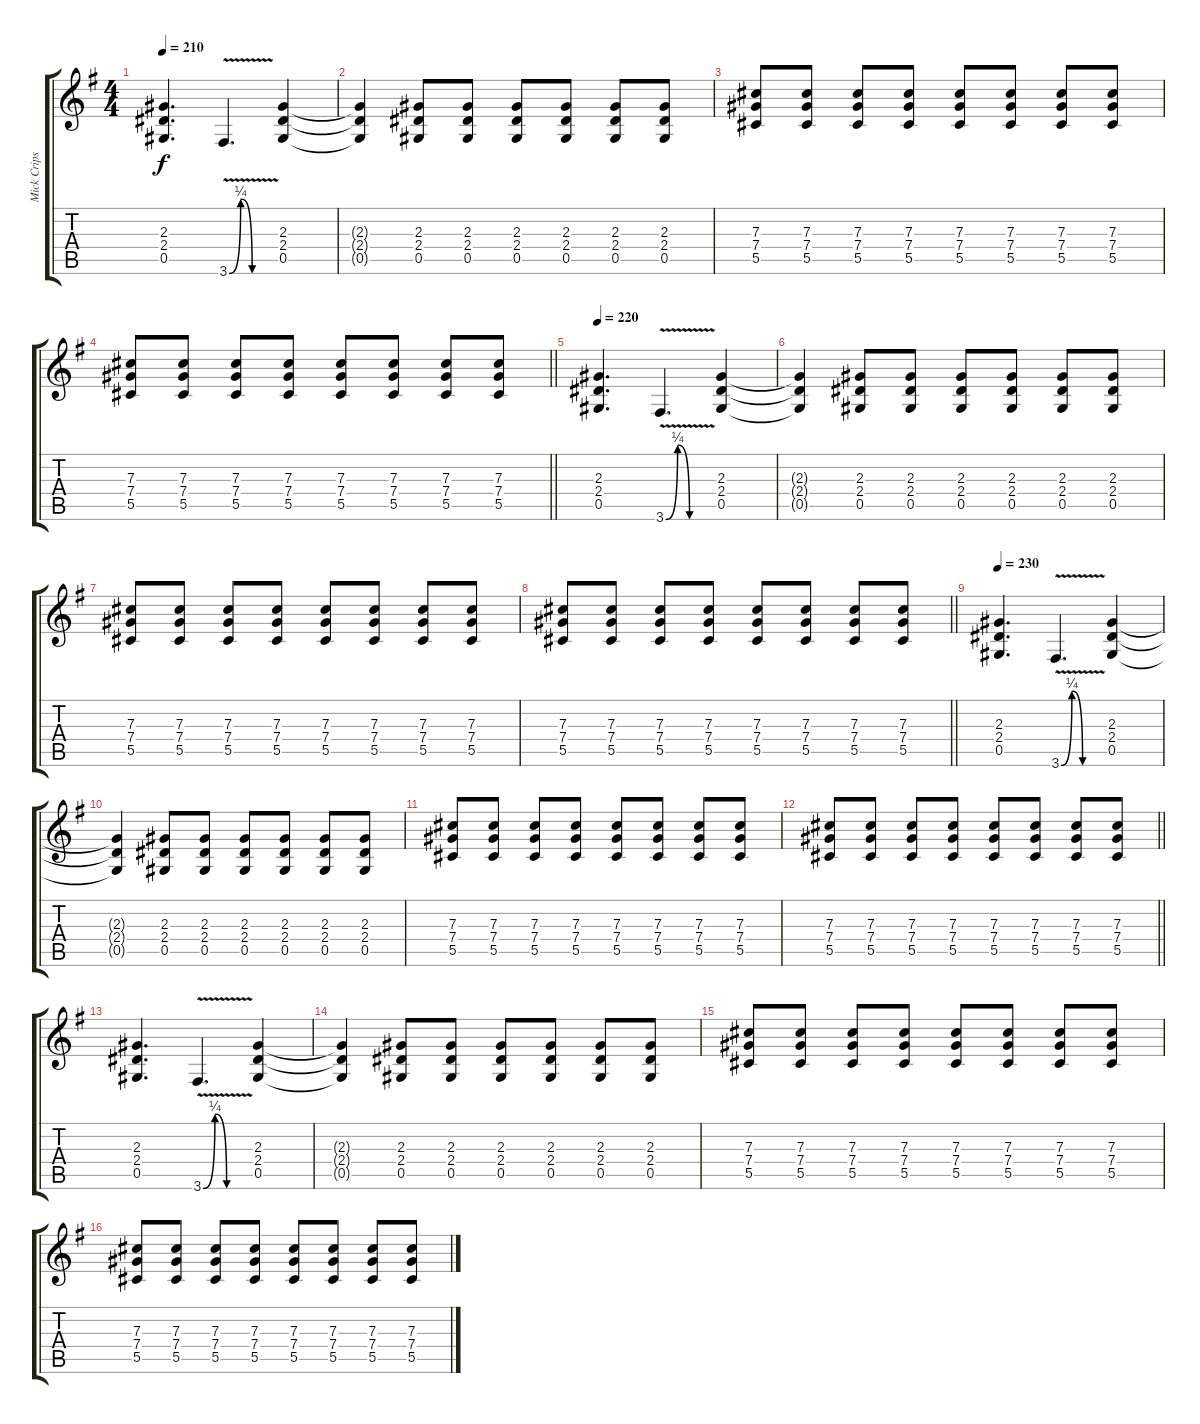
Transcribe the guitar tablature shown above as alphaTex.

\track ("Mick Crips - Rhytm Guitar" "Mick Crips") {instrument overdrivenguitar}
\staff {score tabs}
\tuning (Eb4 Bb3 Gb3 Db3 Ab2 Eb2) {hide}
\ts (4 4)
\tempo 210
\clef g2
\ks g
(2.3 2.4 0.5).4{d dy f} 3.6{be (custom 0 0 15 1 30 0 60 0) v}.4{d} (2.3 2.4 0.5).4 |
(2.3{t} 2.4{t} 0.5{t}).4 (2.3 2.4 0.5).8 (2.3 2.4 0.5).8 (2.3 2.4 0.5).8 (2.3 2.4 0.5).8 (2.3 2.4 0.5).8 (2.3 2.4 0.5).8 |
(7.3 7.4 5.5).8 (7.3 7.4 5.5).8 (7.3 7.4 5.5).8 (7.3 7.4 5.5).8 (7.3 7.4 5.5).8 (7.3 7.4 5.5).8 (7.3 7.4 5.5).8 (7.3 7.4 5.5).8 |
\barLineRight lightlight
(7.3 7.4 5.5).8 (7.3 7.4 5.5).8 (7.3 7.4 5.5).8 (7.3 7.4 5.5).8 (7.3 7.4 5.5).8 (7.3 7.4 5.5).8 (7.3 7.4 5.5).8 (7.3 7.4 5.5).8 |
\tempo 220
(2.3 2.4 0.5).4{d} 3.6{be (custom 0 0 15 1 30 0 60 0) v}.4{d} (2.3 2.4 0.5).4 |
(2.3{t} 2.4{t} 0.5{t}).4 (2.3 2.4 0.5).8 (2.3 2.4 0.5).8 (2.3 2.4 0.5).8 (2.3 2.4 0.5).8 (2.3 2.4 0.5).8 (2.3 2.4 0.5).8 |
(7.3 7.4 5.5).8 (7.3 7.4 5.5).8 (7.3 7.4 5.5).8 (7.3 7.4 5.5).8 (7.3 7.4 5.5).8 (7.3 7.4 5.5).8 (7.3 7.4 5.5).8 (7.3 7.4 5.5).8 |
\barLineRight lightlight
(7.3 7.4 5.5).8 (7.3 7.4 5.5).8 (7.3 7.4 5.5).8 (7.3 7.4 5.5).8 (7.3 7.4 5.5).8 (7.3 7.4 5.5).8 (7.3 7.4 5.5).8 (7.3 7.4 5.5).8 |
\tempo 230
(2.3 2.4 0.5).4{d} 3.6{be (custom 0 0 15 1 30 0 60 0) v}.4{d} (2.3 2.4 0.5).4 |
(2.3{t} 2.4{t} 0.5{t}).4 (2.3 2.4 0.5).8 (2.3 2.4 0.5).8 (2.3 2.4 0.5).8 (2.3 2.4 0.5).8 (2.3 2.4 0.5).8 (2.3 2.4 0.5).8 |
(7.3 7.4 5.5).8 (7.3 7.4 5.5).8 (7.3 7.4 5.5).8 (7.3 7.4 5.5).8 (7.3 7.4 5.5).8 (7.3 7.4 5.5).8 (7.3 7.4 5.5).8 (7.3 7.4 5.5).8 |
\barLineRight lightlight
(7.3 7.4 5.5).8 (7.3 7.4 5.5).8 (7.3 7.4 5.5).8 (7.3 7.4 5.5).8 (7.3 7.4 5.5).8 (7.3 7.4 5.5).8 (7.3 7.4 5.5).8 (7.3 7.4 5.5).8 |
(2.3 2.4 0.5).4{d} 3.6{be (custom 0 0 15 1 30 0 60 0) v}.4{d} (2.3 2.4 0.5).4 |
(2.3{t} 2.4{t} 0.5{t}).4 (2.3 2.4 0.5).8 (2.3 2.4 0.5).8 (2.3 2.4 0.5).8 (2.3 2.4 0.5).8 (2.3 2.4 0.5).8 (2.3 2.4 0.5).8 |
(7.3 7.4 5.5).8 (7.3 7.4 5.5).8 (7.3 7.4 5.5).8 (7.3 7.4 5.5).8 (7.3 7.4 5.5).8 (7.3 7.4 5.5).8 (7.3 7.4 5.5).8 (7.3 7.4 5.5).8 |
(7.3 7.4 5.5).8 (7.3 7.4 5.5).8 (7.3 7.4 5.5).8 (7.3 7.4 5.5).8 (7.3 7.4 5.5).8 (7.3 7.4 5.5).8 (7.3 7.4 5.5).8 (7.3 7.4 5.5).8
